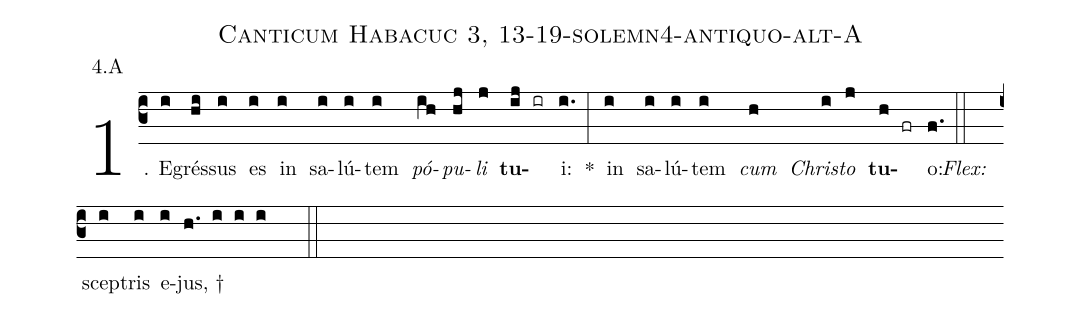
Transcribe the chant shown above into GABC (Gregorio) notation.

name: Canticum Habacuc 3, 13-19-solemn4-antiquo-alt-A;
annotation: 4.A;
%%
(c3)1. E(i)grés(hi)sus(i) es(i) in(i) sa(i)lú(i)tem(i) <i>pó</i>(ih)<i>pu</i>(hj)<i>li</i>(j) <b>tu</b>(ij ir)i:(i.) *(:) in(i) sa(i)lú(i)tem(i) <i>cum</i>(h) <i>Chris</i>(i)<i>to</i>(j) <b>tu</b>(h fr)o:(f.) (::)
<i>Flex:</i>()  scep(i)tris(i) e(i)jus, †(h. i i i  ::)
